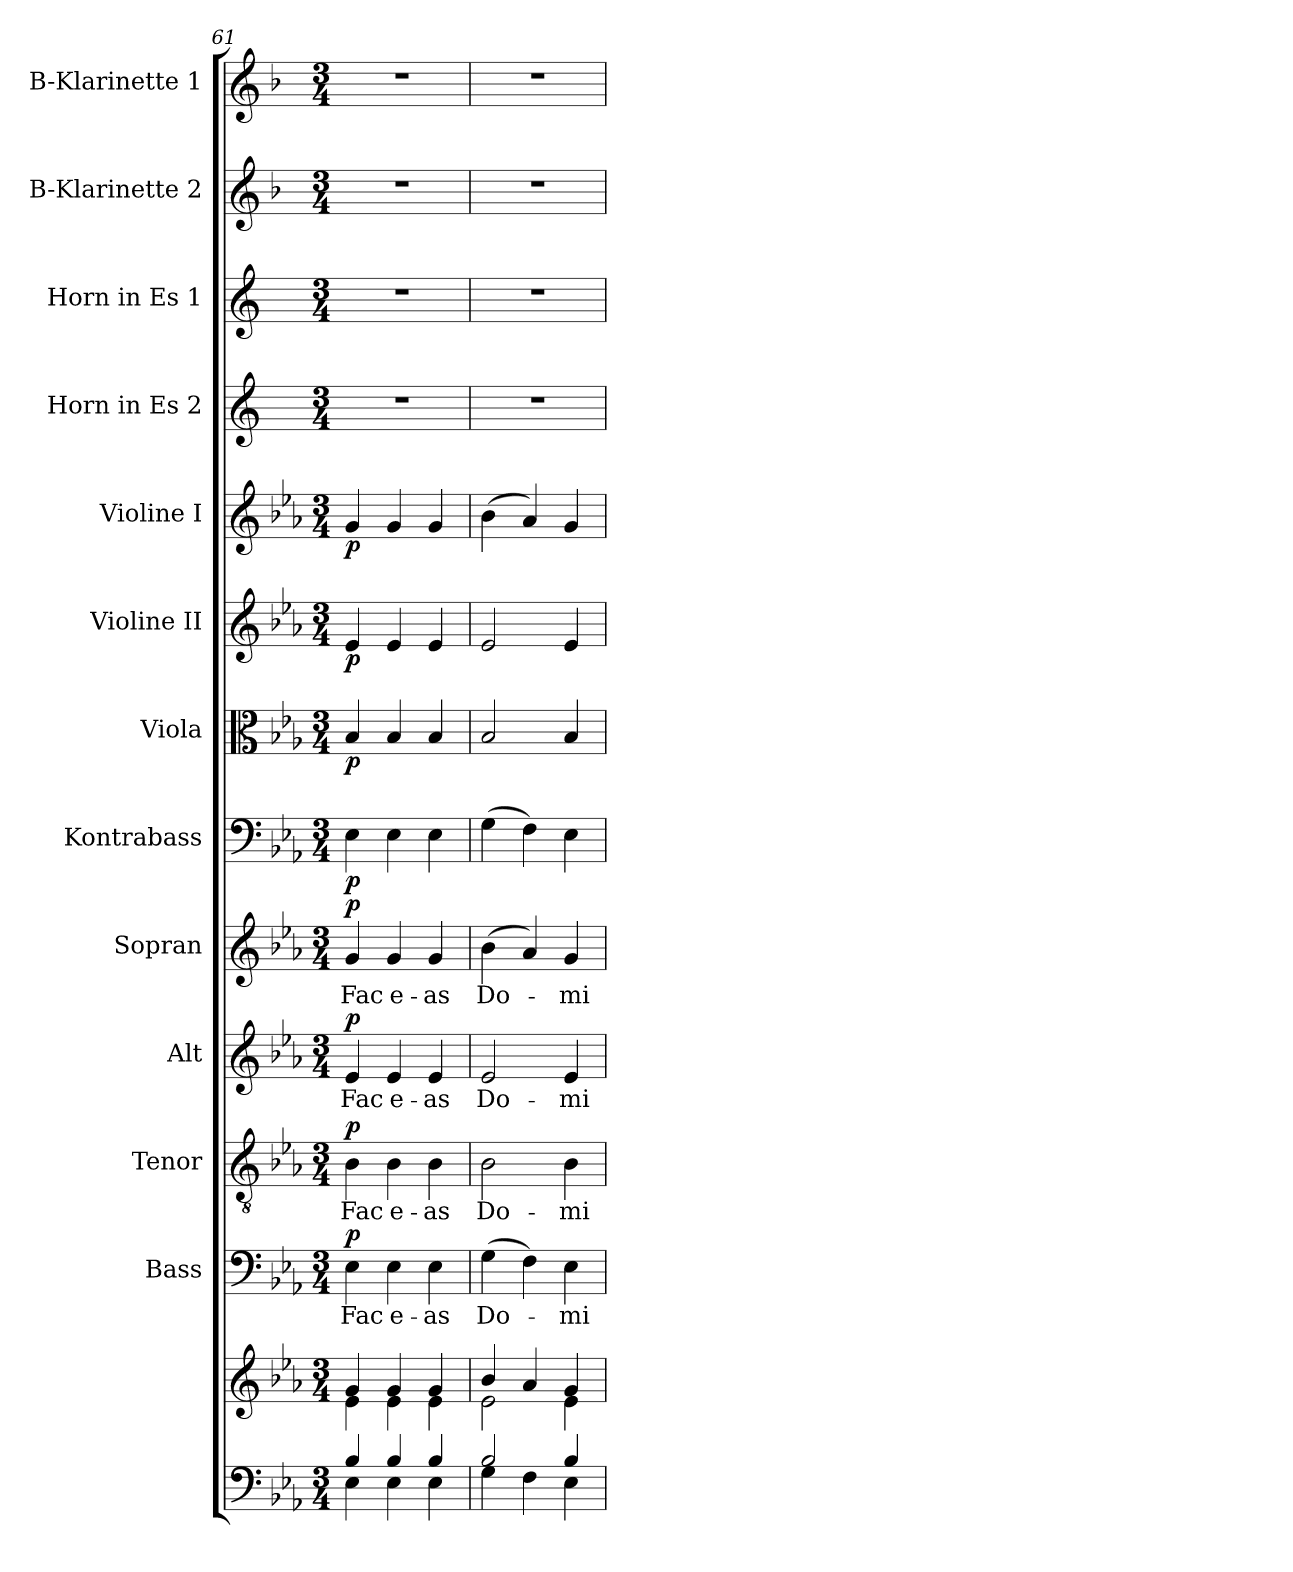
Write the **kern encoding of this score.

**kern	**kern	**kern	**text	**dynam	**kern	**text	**dynam	**kern	**text	**dynam	**kern	**text	**dynam	**kern	**dynam	**kern	**dynam	**kern	**dynam	**kern	**dynam	**kern	**kern	**kern	**kern
*part13	*part13	*part12	*part12	*part12	*part11	*part11	*part11	*part10	*part10	*part10	*part9	*part9	*part9	*part8	*part8	*part7	*part7	*part6	*part6	*part5	*part5	*part4	*part3	*part2	*part1
*staff14	*staff13	*staff12	*staff12	*staff12	*staff11	*staff11	*staff11	*staff10	*staff10	*staff10	*staff9	*staff9	*staff9	*staff8	*staff8	*staff7	*staff7	*staff6	*staff6	*staff5	*staff5	*staff4	*staff3	*staff2	*staff1
*	*	*I"Bass	*	*	*I"Tenor	*	*	*I"Alt	*	*	*I"Sopran	*	*	*I"Kontrabass	*	*I"Viola	*	*I"Violine II	*	*I"Violine I	*	*I"Horn in Es 2	*I"Horn in Es 1	*I"B-Klarinette 2	*I"B-Klarinette 1
*	*	*I'B.	*	*	*I'T.	*	*	*I'A.	*	*	*I'S.	*	*	*I'Kb.	*	*I'Vla.	*	*I'Vl. II	*	*I'Vl. I	*	*	*	*I'B Kl. 2	*I'B Kl. 1
*clefF4	*clefG2	*clefF4	*	*	*clefGv2	*	*	*clefG2	*	*	*clefG2	*	*	*clefF4	*	*clefC3	*	*clefG2	*	*clefG2	*	*clefG2	*clefG2	*clefG2	*clefG2
*	*	*	*	*	*	*	*	*	*	*	*	*	*	*ITrd7c12	*	*	*	*	*	*	*	*ITrd5c9	*ITrd5c9	*ITrd1c2	*ITrd1c2
*k[b-e-a-]	*k[b-e-a-]	*k[b-e-a-]	*	*	*k[b-e-a-]	*	*	*k[b-e-a-]	*	*	*k[b-e-a-]	*	*	*k[b-e-a-]	*	*k[b-e-a-]	*	*k[b-e-a-]	*	*k[b-e-a-]	*	*k[b-e-a-]	*k[b-e-a-]	*k[b-e-a-]	*k[b-e-a-]
*E-:	*E-:	*E-:	*	*	*E-:	*	*	*E-:	*	*	*E-:	*	*	*E-:	*	*E-:	*	*E-:	*	*E-:	*	*E-:	*E-:	*E-:	*E-:
*M3/4	*M3/4	*M3/4	*	*	*M3/4	*	*	*M3/4	*	*	*M3/4	*	*	*M3/4	*	*M3/4	*	*M3/4	*	*M3/4	*	*M3/4	*M3/4	*M3/4	*M3/4
=61	=61	=61	=61	=61	=61	=61	=61	=61	=61	=61	=61	=61	=61	=61	=61	=61	=61	=61	=61	=61	=61	=61	=61	=61	=61
*^	*^	*	*	*	*	*	*	*	*	*	*	*	*	*	*	*	*	*	*	*	*	*	*	*	*
!	!	!	!	!	!LO:LY:b	!LO:DY:a	!	!LO:LY:b	!LO:DY:a	!	!LO:LY:b	!LO:DY:a	!	!LO:LY:b	!LO:DY:a	!	!LO:DY:b	!	!LO:DY:b	!	!LO:DY:b	!	!LO:DY:b	!	!	!	!
4B-/	4E-\	4g/	4e-\	4E-\	Fac	p	4B-\	Fac	p	4e-/	Fac	p	4g/	Fac	p	4EE-\	p	4B-/	p	4e-/	p	4g/	p	2.r	2.r	2.r	2.r
!	!	!	!	!	!LO:LY:b	!	!	!LO:LY:b	!	!	!LO:LY:b	!	!	!LO:LY:b	!	!	!	!	!	!	!	!	!	!	!	!	!
4B-/	4E-\	4g/	4e-\	4E-\	e-	.	4B-\	e-	.	4e-/	e-	.	4g/	e-	.	4EE-\	.	4B-/	.	4e-/	.	4g/	.	.	.	.	.
!	!	!	!	!	!LO:LY:b	!	!	!LO:LY:b	!	!	!LO:LY:b	!	!	!LO:LY:b	!	!	!	!	!	!	!	!	!	!	!	!	!
4B-/	4E-\	4g/	4e-\	4E-\	-as	.	4B-\	-as	.	4e-/	-as	.	4g/	-as	.	4EE-\	.	4B-/	.	4e-/	.	4g/	.	.	.	.	.
=62	=62	=62	=62	=62	=62	=62	=62	=62	=62	=62	=62	=62	=62	=62	=62	=62	=62	=62	=62	=62	=62	=62	=62	=62	=62	=62	=62
!	!	!	!	!	!LO:LY:b	!	!	!LO:LY:b	!	!	!LO:LY:b	!	!	!LO:LY:b	!	!	!	!	!	!	!	!	!	!	!	!	!
2B-/	4G\	4b-/	2e-\	(>4G\	Do-	.	2B-\	Do-	.	2e-/	Do-	.	(>4b-\	Do-	.	(>4GG\	.	2B-/	.	2e-/	.	(>4b-\	.	2.r	2.r	2.r	2.r
.	4F\	4a-/	.	4F\)	.	.	.	.	.	.	.	.	4a-/)	.	.	4FF\)	.	.	.	.	.	4a-/)	.	.	.	.	.
!	!	!	!	!	!LO:LY:b	!	!	!LO:LY:b	!	!	!LO:LY:b	!	!	!LO:LY:b	!	!	!	!	!	!	!	!	!	!	!	!	!
4B-/	4E-\	4g/	4e-\	4E-\	-mi-	.	4B-\	-mi-	.	4e-/	-mi-	.	4g/	-mi-	.	4EE-\	.	4B-/	.	4e-/	.	4g/	.	.	.	.	.
*v	*v	*	*	*	*	*	*	*	*	*	*	*	*	*	*	*	*	*	*	*	*	*	*	*	*	*	*
*	*v	*v	*	*	*	*	*	*	*	*	*	*	*	*	*	*	*	*	*	*	*	*	*	*	*	*
=	=	=	=	=	=	=	=	=	=	=	=	=	=	=	=	=	=	=	=	=	=	=	=	=	=
*-	*-	*-	*-	*-	*-	*-	*-	*-	*-	*-	*-	*-	*-	*-	*-	*-	*-	*-	*-	*-	*-	*-	*-	*-	*-
